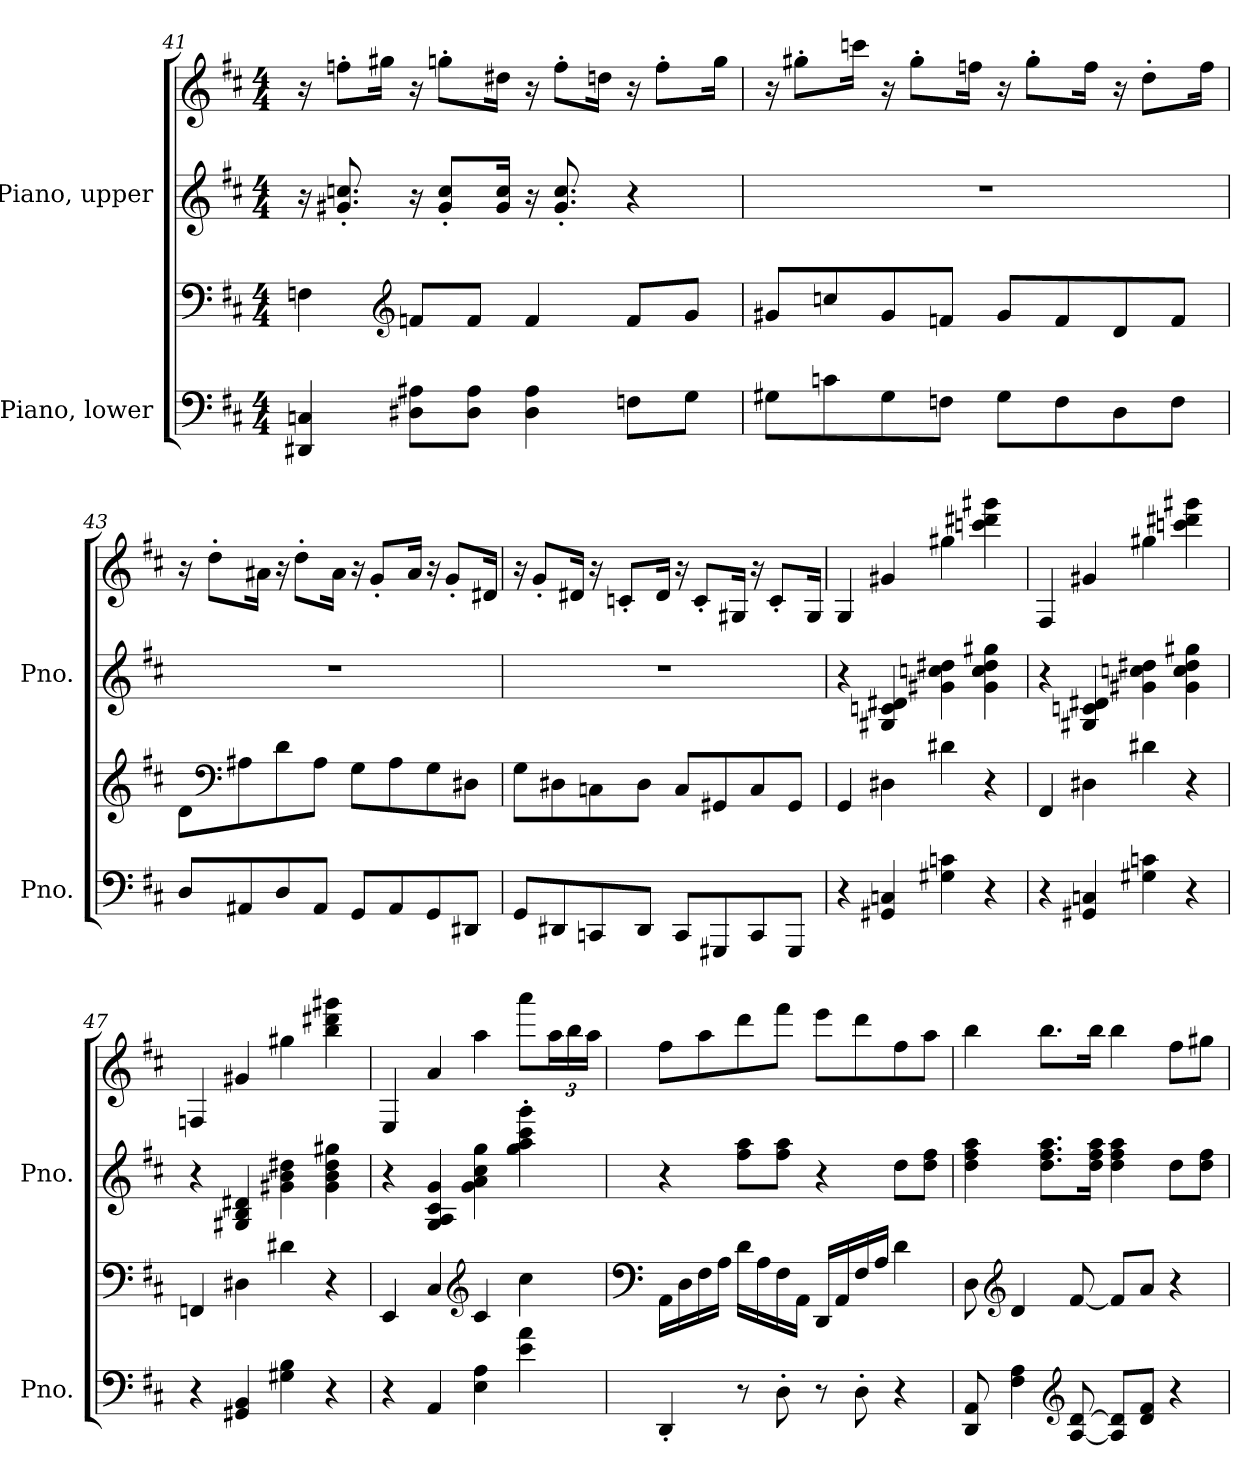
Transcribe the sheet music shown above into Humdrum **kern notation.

**kern	**kern	**kern	**kern
*part2	*part2	*part1	*part1
*staff4	*staff3	*staff2	*staff1
*I"Piano, lower	*	*I"Piano, upper	*
*I'Pno.	*	*I'Pno.	*
!!LO:LB:g=z
*clefF4	*clefF4	*clefG2	*clefG2
*k[f#c#]	*k[f#c#]	*k[f#c#]	*k[f#c#]
*M4/4	*M4/4	*M4/4	*M4/4
=41	=41	=41	=41
4DD#X/ 4Cn/	4Fn\	16r	16r
.	.	8.g#X/' 8.ccn/'	8ffn'\L
.	.	.	16gg#X\Jk
*	*clefG2	*	*
8D#X\ 8A#X\L	8fn/L	16r	16r
.	.	8g#/' 8cc/'L	8ggn'\L
8D#\ 8A#\J	8f/J	.	.
.	.	16g#/ 16cc/Jk	16dd#X\Jk
4D#\ 4A#\	4f/	16r	16r
.	.	8.g#/' 8.cc/'	8ff'\L
.	.	.	16ddn\Jk
8Fn\L	8f/L	4r	16r
.	.	.	8ff'\L
8G\J	8g/J	.	.
.	.	.	16gg\Jk
=42	=42	=42	=42
8G#X\L	8g#X/L	1r	16r
.	.	.	8gg#X'\L
8cn\	8ccn/	.	.
.	.	.	16cccn\Jk
8G#\	8g#/	.	16r
.	.	.	8gg#'\L
8Fn\J	8fn/J	.	.
.	.	.	16ffn\Jk
8G#\L	8g#/L	.	16r
.	.	.	8gg#'\L
8F\	8f/	.	.
.	.	.	16ff\Jk
8D\	8d/	.	16r
.	.	.	8dd'\L
8F\J	8f/J	.	.
.	.	.	16ff\Jk
!!LO:PB:g=z
=43	=43	=43	=43
8D/L	8d\L	1r	16r
.	.	.	8dd'\L
*	*clefF4	*	*
8AA#X/	8A#X\	.	.
.	.	.	16a#X\Jk
8D/	8d\	.	16r
.	.	.	8dd'\L
8AA#/J	8A#\J	.	.
.	.	.	16a#\Jk
8GG/L	8G\L	.	16r
.	.	.	8g'/L
8AA#/	8A#\	.	.
.	.	.	16a#/Jk
8GG/	8G\	.	16r
.	.	.	8g'/L
8DD#X/J	8D#X\J	.	.
.	.	.	16d#X/Jk
=44	=44	=44	=44
8GG/L	8G\L	1r	16r
.	.	.	8g'/L
8DD#X/	8D#X\	.	.
.	.	.	16d#X/Jk
8CCn/	8Cn\	.	16r
.	.	.	8cn'/L
8DD#/J	8D#\J	.	.
.	.	.	16d#/Jk
8CC/L	8C/L	.	16r
.	.	.	8c'/L
8GGG#X/	8GG#X/	.	.
.	.	.	16G#X/Jk
8CC/	8C/	.	16r
.	.	.	8c'/L
8GGG#/J	8GG#/J	.	.
.	.	.	16G#/Jk
!!LO:LB:g=z
=45	=45	=45	=45
4r	4GG/	4r	4G/
4GG#X/ 4Cn/	4D#X\	4G#X/ 4cn/ 4d#X/	4g#X/
4G#X\ 4cn\	4d#X\	4g#X\ 4ccn\ 4dd#X\	4gg#X\
4r	4r	4g#\ 4cc\ 4dd#\ 4gg#X\	4cccn\ 4ddd#X\ 4ggg#X\
=46	=46	=46	=46
4r	4FF#/	4r	4F#/
4GG#X/ 4Cn/	4D#X\	4G#X/ 4cn/ 4d#X/	4g#X/
4G#X\ 4cn\	4d#X\	4g#X\ 4ccn\ 4dd#X\	4gg#X\
4r	4r	4g#\ 4cc\ 4dd#\ 4gg#X\	4cccn\ 4ddd#X\ 4ggg#X\
=47	=47	=47	=47
4r	4FFn/	4r	4Fn/
4GG#X/ 4BB/	4D#X\	4G#X/ 4B/ 4d#X/	4g#X/
4G#X\ 4B\	4d#X\	4g#X\ 4b\ 4dd#X\	4gg#X\
4r	4r	4g#\ 4b\ 4dd#\ 4gg#X\	4bb\ 4ddd#X\ 4ggg#X\
!!LO:LB:g=z
=48	=48	=48	=48
4r	4EE/	4r	4E/
4AA/	4C#/	4G/ 4A/ 4c#/ 4g/	4a/
*	*clefG2	*	*
4E\ 4A\	4c#/	4g\ 4a\ 4cc#\ 4gg\	4aa\
4e\ 4a\	4cc#\	4gg\' 4aa\' 4ccc#\' 4ggg\'	8aaa\L
*	*	*	*Xbrackettup
.	.	.	24aa\L
.	.	.	24bb\
.	.	.	24aa\JJ
=49	=49	=49	=49
*	*clefF4	*	*
4DD'/	16AA\LL	4r	8ff#\L
.	16D\	.	.
.	16F#\	.	8aa\
.	16A\JJ	.	.
8r	16d\LL	8ff#\ 8aa\L	8ddd\
.	16A\	.	.
8D'\	16F#\	8ff#\ 8aa\J	8fff#\J
.	16AA\JJ	.	.
8r	16DD/LL	4r	8eee\L
.	16AA/	.	.
8D'\	16F#/	.	8ddd\
.	16A/JJ	.	.
4r	4d\	8dd\L	8ff#\
.	.	8dd\ 8ff#\J	8aa\J
=50	=50	=50	=50
8DD/ 8AA/	8D\	4dd\ 4ff#\ 4aa\	4bb\
*	*clefG2	*	*
4F#\ 4A\	4d/	.	.
.	.	8.dd\ 8.ff#\ 8.aa\L	8.bb\L
*clefG2	*	*	*
[8A/ [8d/	[8f#/	.	.
.	.	16dd\ 16ff#\ 16aa\Jk	16bb\Jk
8A/] 8d/]L	8f#/L]	4dd\ 4ff#\ 4aa\	4bb\
8d/ 8f#/J	8a/J	.	.
4r	4r	8dd\L	8ff#\L
.	.	8dd\ 8ff#\J	8gg#X\J
=	=	=	=
*-	*-	*-	*-
